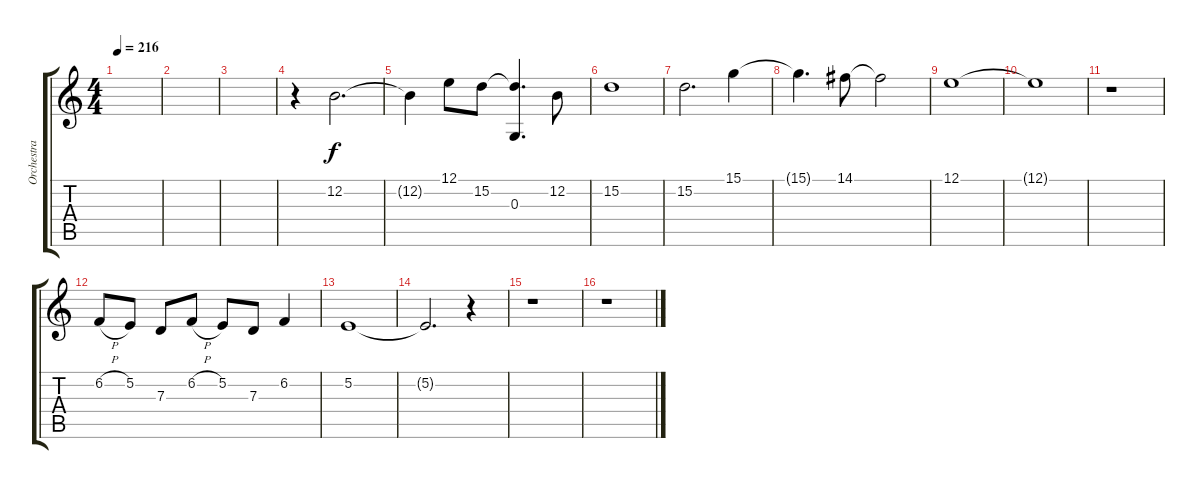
\track ("Orchestra" "Orchestra") {instrument stringensemble1}
\staff {score tabs}
\tuning (E4 B3 G3 D3 A2 E2) {hide}
\ts (4 4)
\tempo 216
\clef g2
\ks c
|
|
|
r.4 12.2.2{d} |
12.2{t}.4 12.1.8 15.2.8 (15.2{t} 0.3).4{d} 12.2.8 |
15.2.1 |
15.2.2{d} 15.1.4 |
15.1{t}.4{d} 14.1.8 14.1{t}.2 |
12.1.1 |
12.1{t}.1 |
r.1 |
6.2{h}.8 5.2.8 7.3.8 6.2{h}.8 5.2.8 7.3.8 6.2.4 |
5.2.1 |
5.2{t}.2{d} r.4 |
r.1 |
r.1
